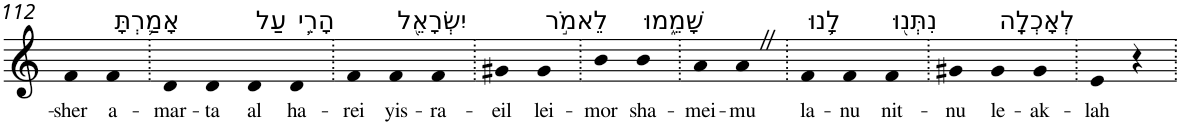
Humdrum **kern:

**kern	**text
*part1	*part1
*staff1	*staff1
*I"Piano	*
*I'Pno	*
!!LO:PB:g=z
*clefG2	*
*k[]	*
=112	=112
!	!LO:LY:b
4f	-sher
!LO:TX:a:t=אָמַ֛רְתָּ	!
!	!LO:LY:b
4f	a-
=113.	=113.
!	!LO:LY:b
4d	-mar-
!	!LO:LY:b
4d	-ta
!LO:TX:a:t=עַל	!
!	!LO:LY:b
4d	al
!LO:TX:a:t=הָרֵ֥י	!
!	!LO:LY:b
4d	ha-
=114.	=114.
!	!LO:LY:b
4f	-rei
!LO:TX:a:t=יִשְׂרָאֵ֖ל	!
!	!LO:LY:b
4f	yis-
!	!LO:LY:b
4f	-ra-
=115.	=115.
!	!LO:LY:b
4g#X	-eil
!LO:TX:a:t=לֵאמֹ֣ר	!
!	!LO:LY:b
4g#	lei-
=116.	=116.
!	!LO:LY:b
4b	-mor
!LO:TX:a:t=שָׁמֵ֑מוּ	!
!	!LO:LY:b
4b	sha-
=117.	=117.
!	!LO:LY:b
4a	-mei-
!	!LO:LY:b
4aZ	-mu
=118.	=118.
!LO:TX:a:t=לָ֥נוּ	!
!	!LO:LY:b
4f	la-
!	!LO:LY:b
4f	-nu
!LO:TX:a:t=נִתְּנ֖וּ	!
!	!LO:LY:b
4f	nit-
=119.	=119.
!	!LO:LY:b
4g#X	-nu
!LO:TX:a:t=לְאָכְלָֽה	!
!	!LO:LY:b
4g#	le-
!	!LO:LY:b
4g#	-ak-
=120.	=120.
!	!LO:LY:b
4e	-lah
4r	.
=.	=.
*-	*-
